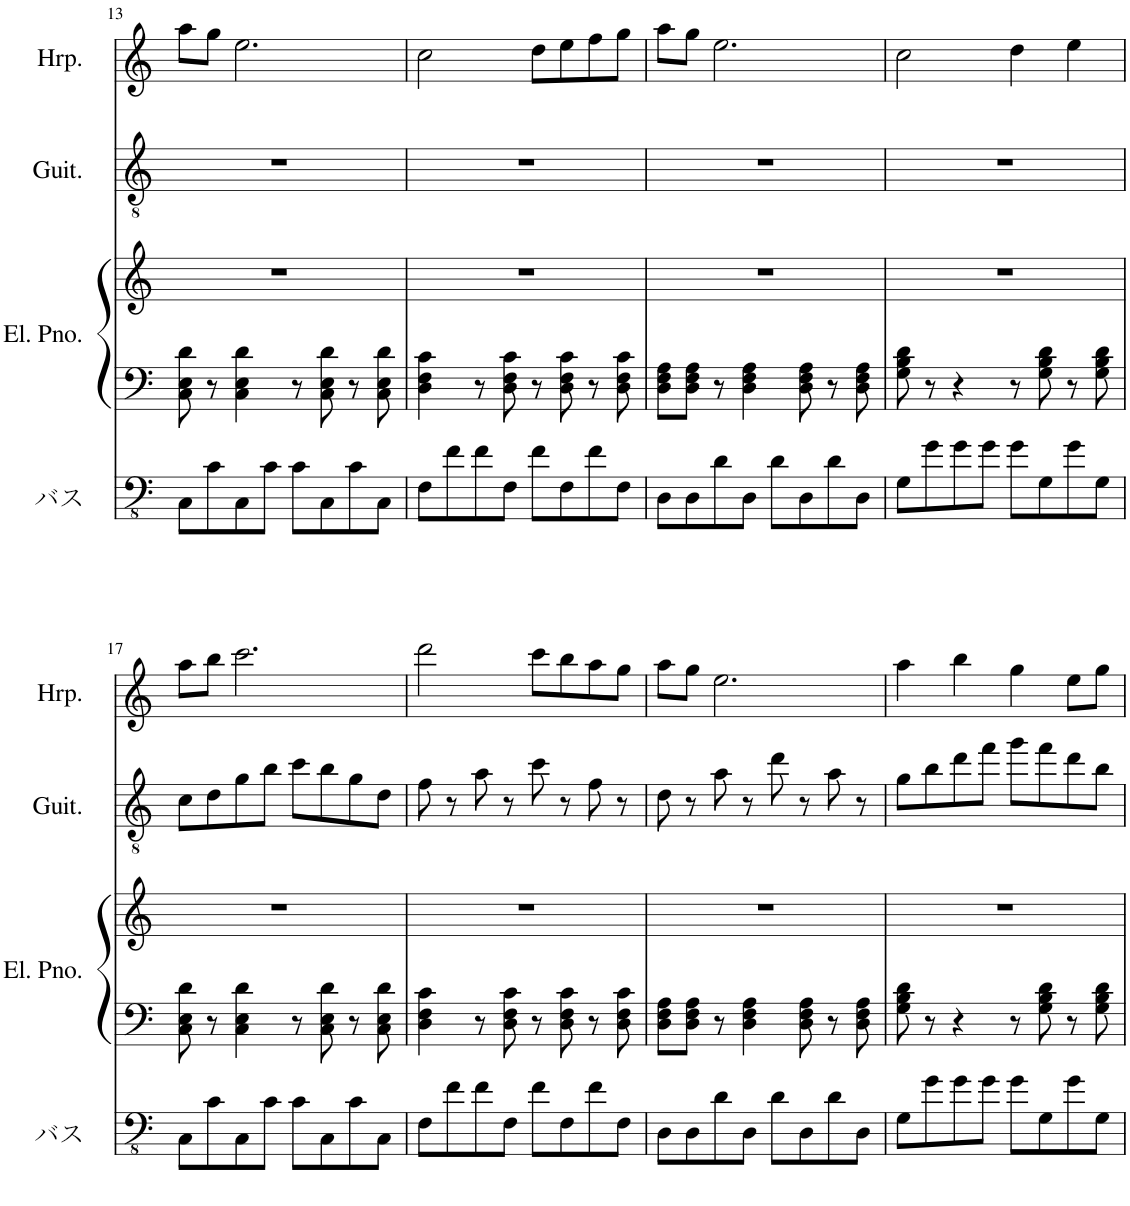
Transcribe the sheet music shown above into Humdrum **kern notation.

**kern	**kern	**kern	**kern	**kern
*part4	*part3	*part3	*part2	*part1
*staff5	*staff4	*staff3	*staff2	*staff1
*I"アコースティックベース	*I"エレクトリックピアノ	*	*I"アコースティックギター	*I"ハープ
!!LO:PB:g=z
*clefFv4	*clefF4	*clefG2	*clefGv2	*clefG2
*k[]	*k[]	*k[]	*k[]	*k[]
*M4/4	*M4/4	*M4/4	*M4/4	*M4/4
=13	=13	=13	=13	=13
8CC\L	8C\ 8E\ 8d\	1r	1r	8aa\L
8C\	8r	.	.	8gg\J
8CC\	4C\ 4E\ 4d\	.	.	2.ee\
8C\J	.	.	.	.
8C\L	8r	.	.	.
8CC\	8C\ 8E\ 8d\	.	.	.
8C\	8r	.	.	.
8CC\J	8C\ 8E\ 8d\	.	.	.
=14	=14	=14	=14	=14
8FF\L	4D\ 4F\ 4c\	1r	1r	2cc\
8F\	.	.	.	.
8F\	8r	.	.	.
8FF\J	8D\ 8F\ 8c\	.	.	.
8F\L	8r	.	.	8dd\L
8FF\	8D\ 8F\ 8c\	.	.	8ee\
8F\	8r	.	.	8ff\
8FF\J	8D\ 8F\ 8c\	.	.	8gg\J
=15	=15	=15	=15	=15
8DD\L	8D\ 8F\ 8A\L	1r	1r	8aa\L
8DD\	8D\ 8F\ 8A\J	.	.	8gg\J
8D\	8r	.	.	2.ee\
8DD\J	4D\ 4F\ 4A\	.	.	.
8D\L	.	.	.	.
8DD\	8D\ 8F\ 8A\	.	.	.
8D\	8r	.	.	.
8DD\J	8D\ 8F\ 8A\	.	.	.
=16	=16	=16	=16	=16
8GG\L	8G\ 8B\ 8d\	1r	1r	2cc\
8G\	8r	.	.	.
8G\	4r	.	.	.
8G\J	.	.	.	.
8G\L	8r	.	.	4dd\
8GG\	8G\ 8B\ 8d\	.	.	.
8G\	8r	.	.	4ee\
8GG\J	8G\ 8B\ 8d\	.	.	.
!!LO:LB:g=z
=17	=17	=17	=17	=17
8CC\L	8C\ 8E\ 8d\	1r	8c\L	8aa\L
8C\	8r	.	8d\	8bb\J
8CC\	4C\ 4E\ 4d\	.	8g\	2.ccc\
8C\J	.	.	8b\J	.
8C\L	8r	.	8cc\L	.
8CC\	8C\ 8E\ 8d\	.	8b\	.
8C\	8r	.	8g\	.
8CC\J	8C\ 8E\ 8d\	.	8d\J	.
=18	=18	=18	=18	=18
8FF\L	4D\ 4F\ 4c\	1r	8f\	2ddd\
8F\	.	.	8r	.
8F\	8r	.	8a\	.
8FF\J	8D\ 8F\ 8c\	.	8r	.
8F\L	8r	.	8cc\	8ccc\L
8FF\	8D\ 8F\ 8c\	.	8r	8bb\
8F\	8r	.	8f\	8aa\
8FF\J	8D\ 8F\ 8c\	.	8r	8gg\J
=19	=19	=19	=19	=19
8DD\L	8D\ 8F\ 8A\L	1r	8d\	8aa\L
8DD\	8D\ 8F\ 8A\J	.	8r	8gg\J
8D\	8r	.	8a\	2.ee\
8DD\J	4D\ 4F\ 4A\	.	8r	.
8D\L	.	.	8dd\	.
8DD\	8D\ 8F\ 8A\	.	8r	.
8D\	8r	.	8a\	.
8DD\J	8D\ 8F\ 8A\	.	8r	.
=20	=20	=20	=20	=20
8GG\L	8G\ 8B\ 8d\	1r	8g\L	4aa\
8G\	8r	.	8b\	.
8G\	4r	.	8dd\	4bb\
8G\J	.	.	8ff\J	.
8G\L	8r	.	8gg\L	4gg\
8GG\	8G\ 8B\ 8d\	.	8ff\	.
8G\	8r	.	8dd\	8ee\L
8GG\J	8G\ 8B\ 8d\	.	8b\J	8gg\J
=	=	=	=	=
*-	*-	*-	*-	*-
